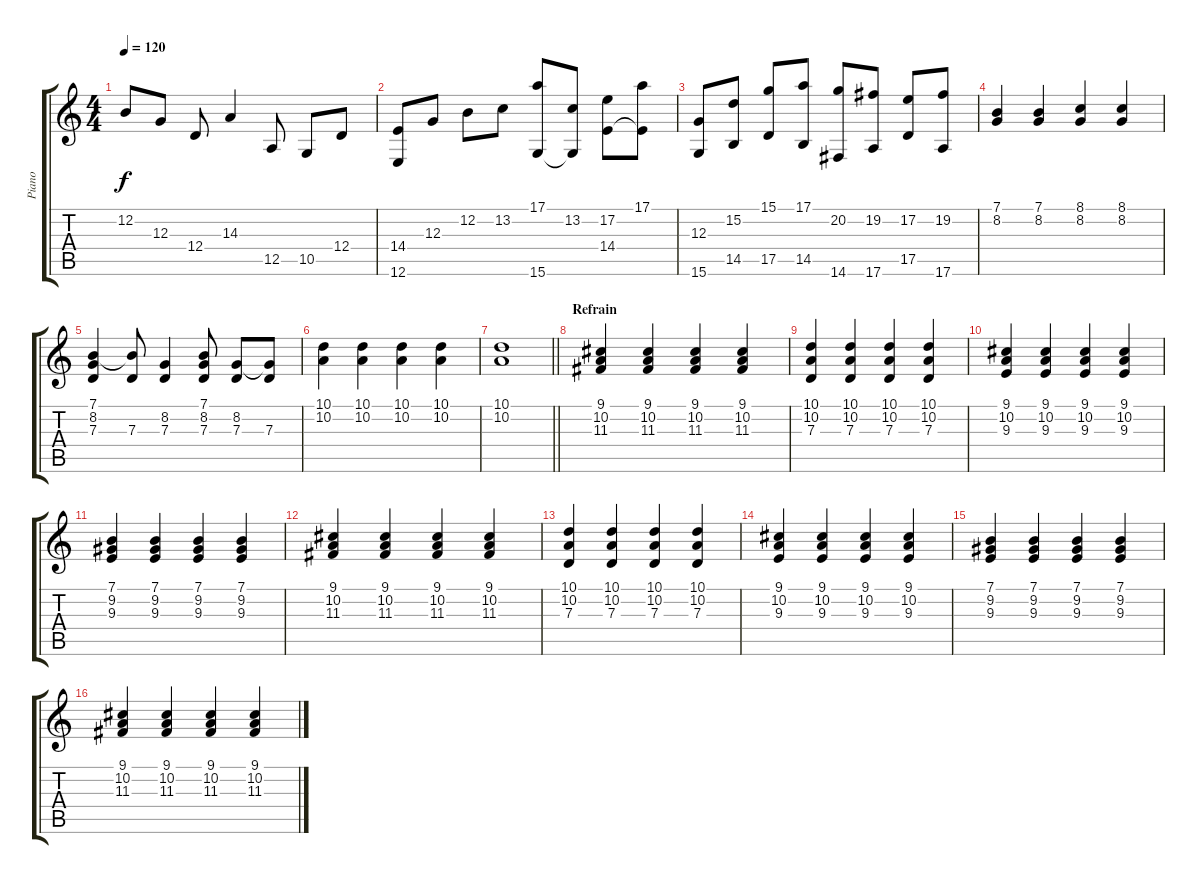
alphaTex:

\track ("Piano" "Piano") {instrument acousticgrandpiano}
\staff {score tabs}
\tuning (E4 B3 G3 D3 A2 E2) {hide}
\ts (4 4)
\tempo 120
\clef g2
\ks c
12.2.8{dy f} 12.3.8 12.4.8 14.3.4 12.5.8 10.5.8 12.4.8 |
(14.4 12.6).8 12.3.8 12.2.8 13.2.8 (17.1 15.6).8 (13.2 15.6{t}).8 (17.2 14.4).8 (17.1 14.4{t}).8 |
(12.3 15.6).8 (15.2 14.5).8 (15.1 17.5).8 (17.1 14.5).8 (20.2 14.6).8 (19.2 17.6).8 (17.2 17.5).8 (19.2 17.6).8 |
(7.1 8.2).4 (7.1 8.2).4 (8.1 8.2).4 (8.1 8.2).4 |
(7.1 8.2 7.3).4 (7.1{t} 7.3).8 (8.2 7.3).4 (7.1 8.2 7.3).8 (8.2 7.3).8 (8.2{t} 7.3).8 |
(10.1 10.2).4 (10.1 10.2).4 (10.1 10.2).4 (10.1 10.2).4 |
\barLineRight lightlight
(10.1 10.2).1 |
\section ("" "Refrain")
(9.1 10.2 11.3).4 (9.1 10.2 11.3).4 (9.1 10.2 11.3).4 (9.1 10.2 11.3).4 |
(10.1 10.2 7.3).4 (10.1 10.2 7.3).4 (10.1 10.2 7.3).4 (10.1 10.2 7.3).4 |
(9.1 10.2 9.3).4 (9.1 10.2 9.3).4 (9.1 10.2 9.3).4 (9.1 10.2 9.3).4 |
(7.1 9.2 9.3).4 (7.1 9.2 9.3).4 (7.1 9.2 9.3).4 (7.1 9.2 9.3).4 |
(9.1 10.2 11.3).4 (9.1 10.2 11.3).4 (9.1 10.2 11.3).4 (9.1 10.2 11.3).4 |
(10.1 10.2 7.3).4 (10.1 10.2 7.3).4 (10.1 10.2 7.3).4 (10.1 10.2 7.3).4 |
(9.1 10.2 9.3).4 (9.1 10.2 9.3).4 (9.1 10.2 9.3).4 (9.1 10.2 9.3).4 |
(7.1 9.2 9.3).4 (7.1 9.2 9.3).4 (7.1 9.2 9.3).4 (7.1 9.2 9.3).4 |
(9.1 10.2 11.3).4 (9.1 10.2 11.3).4 (9.1 10.2 11.3).4 (9.1 10.2 11.3).4
